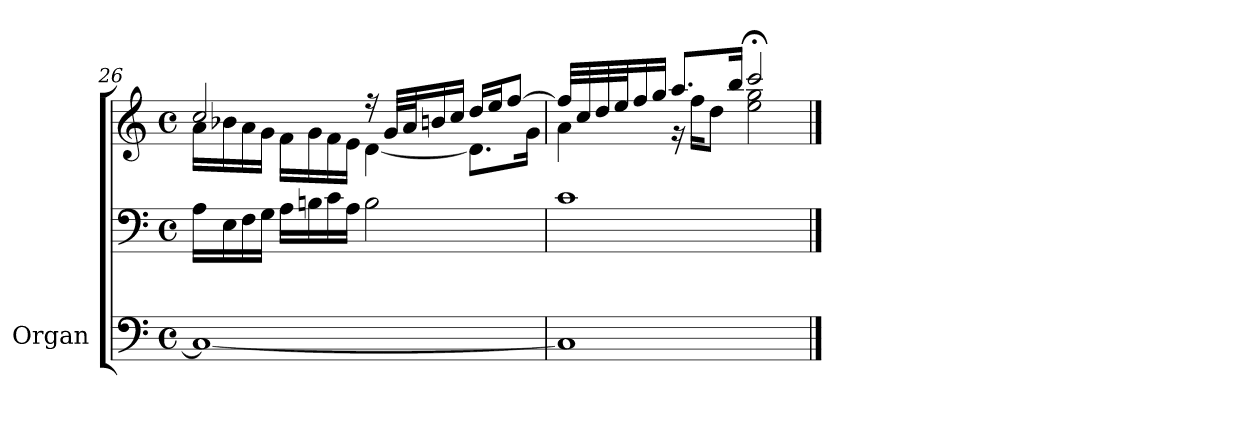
**kern	**kern	**kern
*part1	*part1	*part1
*staff3	*staff2	*staff1
*I"Organ	*	*
*I'Org.	*	*
*clefF4	*clefF4	*clefG2
*k[]	*k[]	*k[]
*M4/4	*M4/4	*M4/4
*met(c)	*met(c)	*met(c)
=26	=26	=26
*	*	*^
1C_	16A\LL	2cc/	16a\LL
.	16E\	.	16b-X\
.	16F\	.	16a\
.	16G\JJ	.	16g\JJ
.	16A\LL	.	16f\LL
.	16Bn\	.	16g\
.	16c\	.	16f\
.	16A\JJ	.	16e\JJ
.	2B\	16r	[4d\
.	.	32g/LLL	.
.	.	32a/J	.
.	.	16bn/	.
.	.	16cc/JJ	.
.	.	16dd/LL	8.d\L]
.	.	16ee/J	.
.	.	[8ff/J	.
.	.	.	16g\Jk
=27	=27	=27	=27
1C]	1c	32ff/LLL]	4a\
.	.	32cc/	.
.	.	32dd/	.
.	.	32ee/J	.
.	.	16ff/	.
.	.	16gg/JJ	.
.	.	8.aa/L	16r
.	.	.	16ff\KL
.	.	.	8dd\J
.	.	16bb/Jk	.
.	.	2ccc;</	2ee\ 2gg\
*	*	*v	*v
==	==	==
*-	*-	*-
